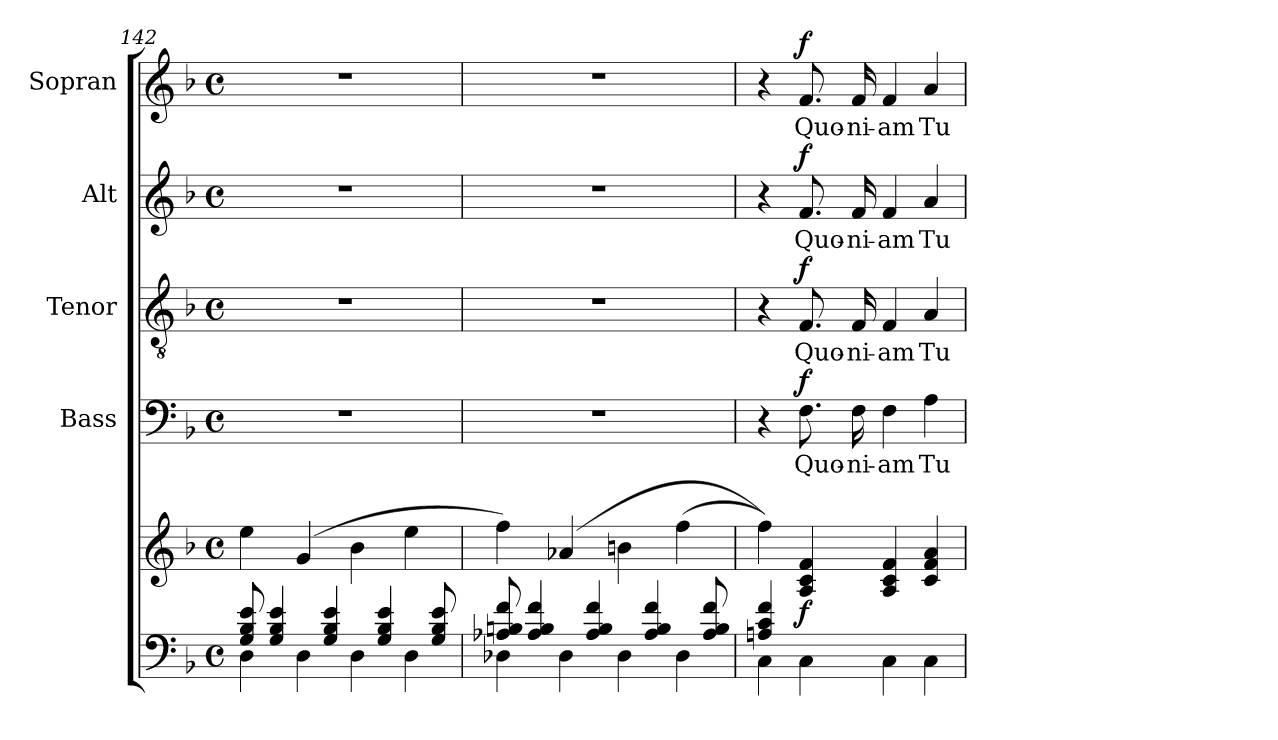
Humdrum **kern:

**kern	**kern	**dynam	**kern	**text	**dynam	**kern	**text	**dynam	**kern	**text	**dynam	**kern	**text	**dynam
*part5	*part5	*part5	*part4	*part4	*part4	*part3	*part3	*part3	*part2	*part2	*part2	*part1	*part1	*part1
*staff6	*staff5	*staff5/6	*staff4	*staff4	*staff4	*staff3	*staff3	*staff3	*staff2	*staff2	*staff2	*staff1	*staff1	*staff1
*	*	*	*I"Bass	*	*	*I"Tenor	*	*	*I"Alt	*	*	*I"Sopran	*	*
*	*	*	*I'B.	*	*	*I'T.	*	*	*I'A.	*	*	*I'S.	*	*
!!LO:LB:g=z
*clefF4	*clefG2	*	*clefF4	*	*	*clefGv2	*	*	*clefG2	*	*	*clefG2	*	*
*k[b-]	*k[b-]	*	*k[b-]	*	*	*k[b-]	*	*	*k[b-]	*	*	*k[b-]	*	*
*F:	*F:	*	*F:	*	*	*F:	*	*	*F:	*	*	*F:	*	*
*M4/4	*M4/4	*	*M4/4	*	*	*M4/4	*	*	*M4/4	*	*	*M4/4	*	*
*met(c)	*met(c)	*	*met(c)	*	*	*met(c)	*	*	*met(c)	*	*	*met(c)	*	*
=142	=142	=142	=142	=142	=142	=142	=142	=142	=142	=142	=142	=142	=142	=142
*^	*	*	*	*	*	*	*	*	*	*	*	*	*	*
8G/ 8B-/ 8e/	4D\	4ee\	.	1r	.	.	1r	.	.	1r	.	.	1r	.	.
4G/ 4B-/ 4e/	.	.	.	.	.	.	.	.	.	.	.	.	.	.	.
.	4D\	(4g/	.	.	.	.	.	.	.	.	.	.	.	.	.
4G/ 4B-/ 4e/	.	.	.	.	.	.	.	.	.	.	.	.	.	.	.
.	4D\	4b-\	.	.	.	.	.	.	.	.	.	.	.	.	.
4G/ 4B-/ 4e/	.	.	.	.	.	.	.	.	.	.	.	.	.	.	.
.	4D\	4ee\	.	.	.	.	.	.	.	.	.	.	.	.	.
8G/ 8B-/ 8e/	.	.	.	.	.	.	.	.	.	.	.	.	.	.	.
=143	=143	=143	=143	=143	=143	=143	=143	=143	=143	=143	=143	=143	=143	=143	=143
8A-X/ 8Bn/ 8f/	4D-X\	4ff\)	.	1r	.	.	1r	.	.	1r	.	.	1r	.	.
4A-/ 4B/ 4f/	.	.	.	.	.	.	.	.	.	.	.	.	.	.	.
.	4D-\	(4a-X/	.	.	.	.	.	.	.	.	.	.	.	.	.
4A-/ 4B/ 4f/	.	.	.	.	.	.	.	.	.	.	.	.	.	.	.
.	4D-\	4bn\	.	.	.	.	.	.	.	.	.	.	.	.	.
4A-/ 4B/ 4f/	.	.	.	.	.	.	.	.	.	.	.	.	.	.	.
.	4D-\	(>4ff\	.	.	.	.	.	.	.	.	.	.	.	.	.
8A-/ 8B/ 8f/	.	.	.	.	.	.	.	.	.	.	.	.	.	.	.
=144	=144	=144	=144	=144	=144	=144	=144	=144	=144	=144	=144	=144	=144	=144	=144
4An/ 4c/ 4f/	4C\	4ff\))	.	4r	.	.	4r	.	.	4r	.	.	4r	.	.
!	!	!	!LO:DY:b	!	!LO:LY:b	!LO:DY:a	!	!LO:LY:b	!LO:DY:a	!	!LO:LY:b	!LO:DY:a	!	!LO:LY:b	!LO:DY:a
4ryy	4C\	4A/ 4c/ 4f/	f	8.F\	Quo-	f	8.F/	Quo-	f	8.f/	Quo-	f	8.f/	Quo-	f
!	!	!	!	!	!LO:LY:b	!	!	!LO:LY:b	!	!	!LO:LY:b	!	!	!LO:LY:b	!
.	.	.	.	16F\	-ni-	.	16F/	-ni-	.	16f/	-ni-	.	16f/	-ni-	.
!	!	!	!	!	!LO:LY:b	!	!	!LO:LY:b	!	!	!LO:LY:b	!	!	!LO:LY:b	!
2ryy	4C\	4A/ 4c/ 4f/	.	4F\	-am	.	4F/	-am	.	4f/	-am	.	4f/	-am	.
!	!	!	!	!	!LO:LY:b	!	!	!LO:LY:b	!	!	!LO:LY:b	!	!	!LO:LY:b	!
.	4C\	4c/ 4f/ 4a/	.	4A\	Tu	.	4A/	Tu	.	4a/	Tu	.	4a/	Tu	.
*v	*v	*	*	*	*	*	*	*	*	*	*	*	*	*	*
=	=	=	=	=	=	=	=	=	=	=	=	=	=	=
*-	*-	*-	*-	*-	*-	*-	*-	*-	*-	*-	*-	*-	*-	*-
